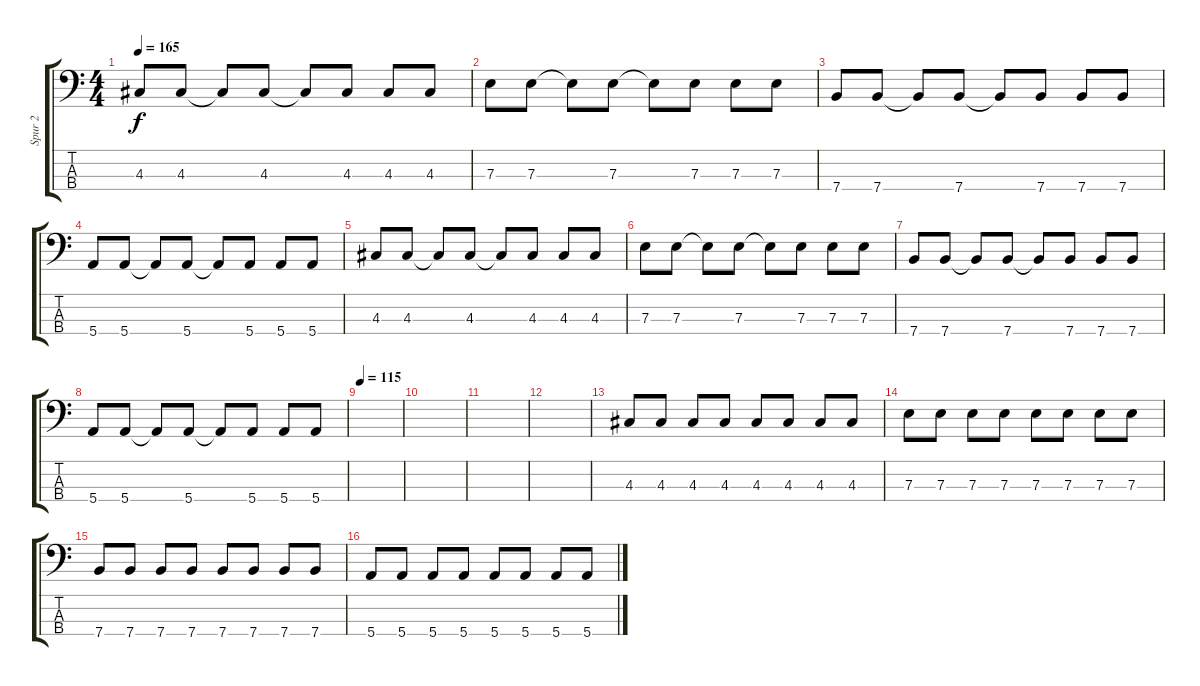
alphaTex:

\track ("Spur 2" "Spur 2") {instrument electricbasspick}
\staff {score tabs}
\tuning (G2 D2 A1 E1) {hide}
\ts (4 4)
\tempo 165
\clef f4
\ks c
4.3.8{dy f} 4.3.8 4.3{t}.8 4.3.8 4.3{t}.8 4.3.8 4.3.8 4.3.8 |
7.3.8 7.3.8 7.3{t}.8 7.3.8 7.3{t}.8 7.3.8 7.3.8 7.3.8 |
7.4.8 7.4.8 7.4{t}.8 7.4.8 7.4{t}.8 7.4.8 7.4.8 7.4.8 |
5.4.8 5.4.8 5.4{t}.8 5.4.8 5.4{t}.8 5.4.8 5.4.8 5.4.8 |
4.3.8 4.3.8 4.3{t}.8 4.3.8 4.3{t}.8 4.3.8 4.3.8 4.3.8 |
7.3.8 7.3.8 7.3{t}.8 7.3.8 7.3{t}.8 7.3.8 7.3.8 7.3.8 |
7.4.8 7.4.8 7.4{t}.8 7.4.8 7.4{t}.8 7.4.8 7.4.8 7.4.8 |
5.4.8 5.4.8 5.4{t}.8 5.4.8 5.4{t}.8 5.4.8 5.4.8 5.4.8 |
\tempo 115
|
|
|
|
4.3.8 4.3.8 4.3.8 4.3.8 4.3.8 4.3.8 4.3.8 4.3.8 |
7.3.8 7.3.8 7.3.8 7.3.8 7.3.8 7.3.8 7.3.8 7.3.8 |
7.4.8 7.4.8 7.4.8 7.4.8 7.4.8 7.4.8 7.4.8 7.4.8 |
5.4.8 5.4.8 5.4.8 5.4.8 5.4.8 5.4.8 5.4.8 5.4.8
